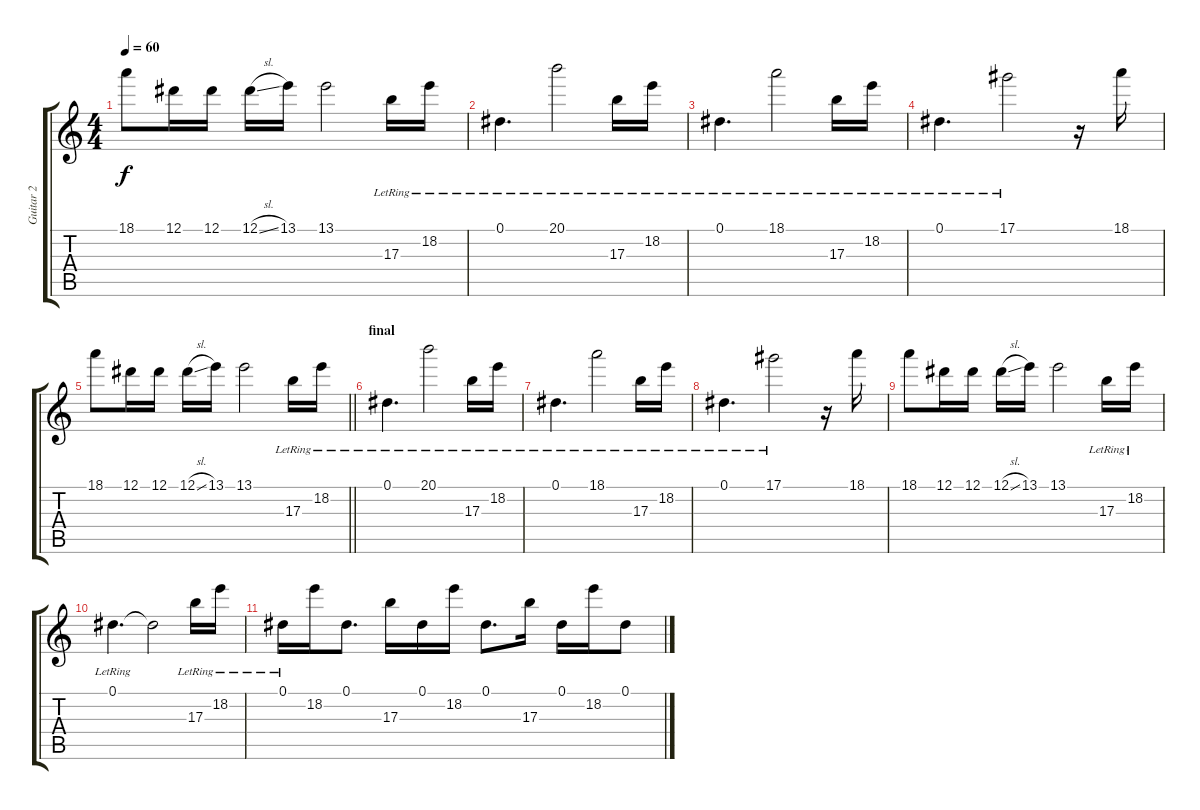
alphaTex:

\track ("Guitar 2" "Guitar 2") {instrument overdrivenguitar}
\staff {score tabs}
\tuning (Eb4 Bb3 Gb3 Db3 Ab2 Db2) {hide}
\ts (4 4)
\tempo 60
\clef g2
\ks c
18.1.8{dy f} 12.1.16 12.1.16 12.1{sl}.16 13.1.16 13.1.2 17.3{lr}.16 18.2{lr}.16 |
0.1{lr}.4{d} 20.1{lr}.2 17.3{lr}.16 18.2{lr}.16 |
0.1{lr}.4{d} 18.1{lr}.2 17.3{lr}.16 18.2{lr}.16 |
0.1{lr}.4{d} 17.1{lr}.2 r.16 18.1.16 |
\barLineRight lightlight
18.1.8 12.1.16 12.1.16 12.1{sl}.16 13.1.16 13.1.2 17.3{lr}.16 18.2{lr}.16 |
\section ("" "final")
0.1{lr}.4{d} 20.1{lr}.2 17.3{lr}.16 18.2{lr}.16 |
0.1{lr}.4{d} 18.1{lr}.2 17.3{lr}.16 18.2{lr}.16 |
0.1{lr}.4{d} 17.1{lr}.2 r.16 18.1.16 |
18.1.8 12.1.16 12.1.16 12.1{sl}.16 13.1.16 13.1.2 17.3{lr}.16 18.2{lr}.16 |
0.1{lr}.4{d} 0.1{t}.2 17.3{lr}.16 18.2{lr}.16 |
0.1{lr}.16{volume 0} 18.2.16 0.1.8{d} 17.3.16 0.1.16 18.2.16 0.1.8{d} 17.3.16 0.1.16 18.2.16 0.1.8
